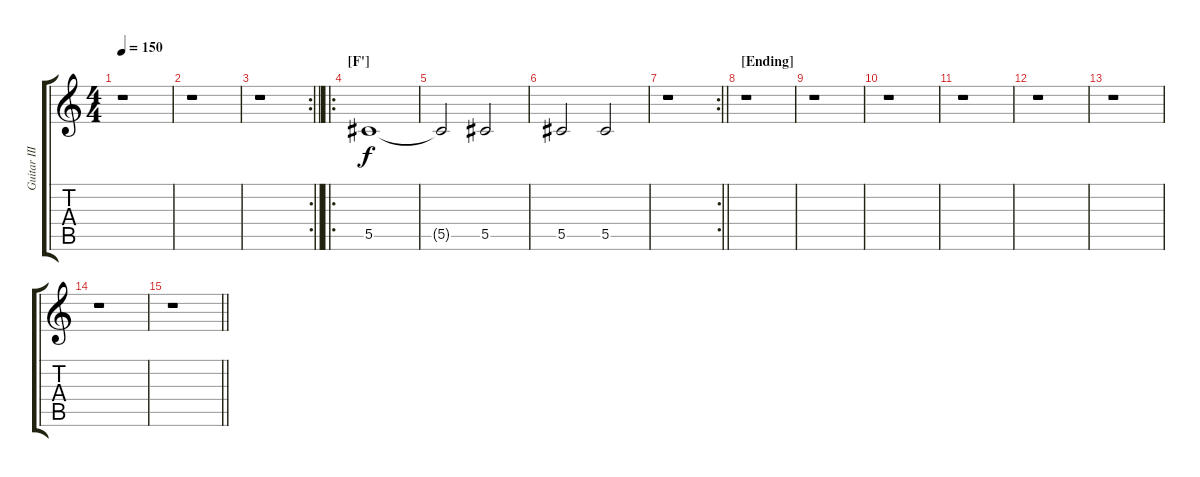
\track ("Guitar III" "Guitar III") {instrument distortionguitar}
\staff {score tabs}
\tuning (Eb4 Bb3 Gb3 Db3 Ab2 Db2) {hide}
\ts (4 4)
\tempo 150
\clef g2
\ks c
r.1{dy f} |
r.1 |
\rc 2
\barLineRight lightlight
r.1 |
\ro
\section ("" "[F']")
5.5.1 |
5.5{t}.2 5.5.2 |
5.5.2 5.5.2 |
\rc 2
\barLineRight lightlight
r.1 |
\section ("" "[Ending]")
r.1 |
r.1 |
r.1 |
r.1 |
r.1 |
r.1 |
r.1 |
\barLineRight lightlight
r.1
